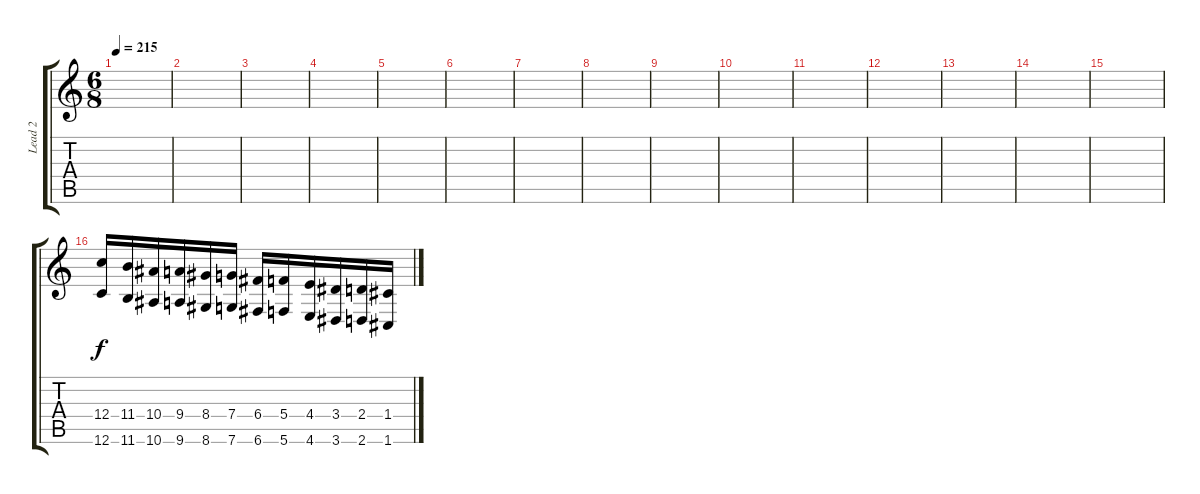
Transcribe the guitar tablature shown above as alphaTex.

\track ("Lead 2" "Lead 2") {instrument distortionguitar}
\staff {score tabs}
\tuning (D4 A3 F3 C3 G2 C2) {hide}
\ts (6 8)
\tempo 215
\clef g2
\ks c
|
|
|
|
|
|
|
|
|
|
|
|
|
|
|
(12.4 12.6).16 (11.4 11.6).16 (10.4 10.6).16 (9.4 9.6).16 (8.4 8.6).16 (7.4 7.6).16 (6.4 6.6).16 (5.4 5.6).16 (4.4 4.6).16 (3.4 3.6).16 (2.4 2.6).16 (1.4 1.6).16
